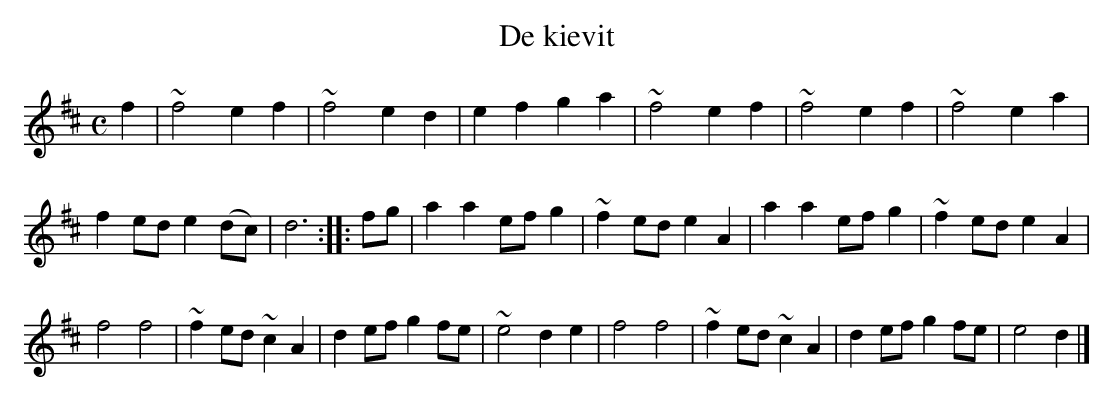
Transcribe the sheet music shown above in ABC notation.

X:1
T:De kievit
M:C
K:Dmaj
f2|~f4e2f2|~f4e2d2|e2f2g2a2|~f4e2f2|~f4e2f2|~f4e2a2|
f2ede2(dc)|d6:||:fg|a2a2efg2|~f2ede2A2|a2a2efg2|~f2ede2A2|
f4f4|~f2ed~c2A2|d2efg2fe|~e4d2e2|f4f4|~f2ed~c2A2|d2efg2fe|e4d2|]
